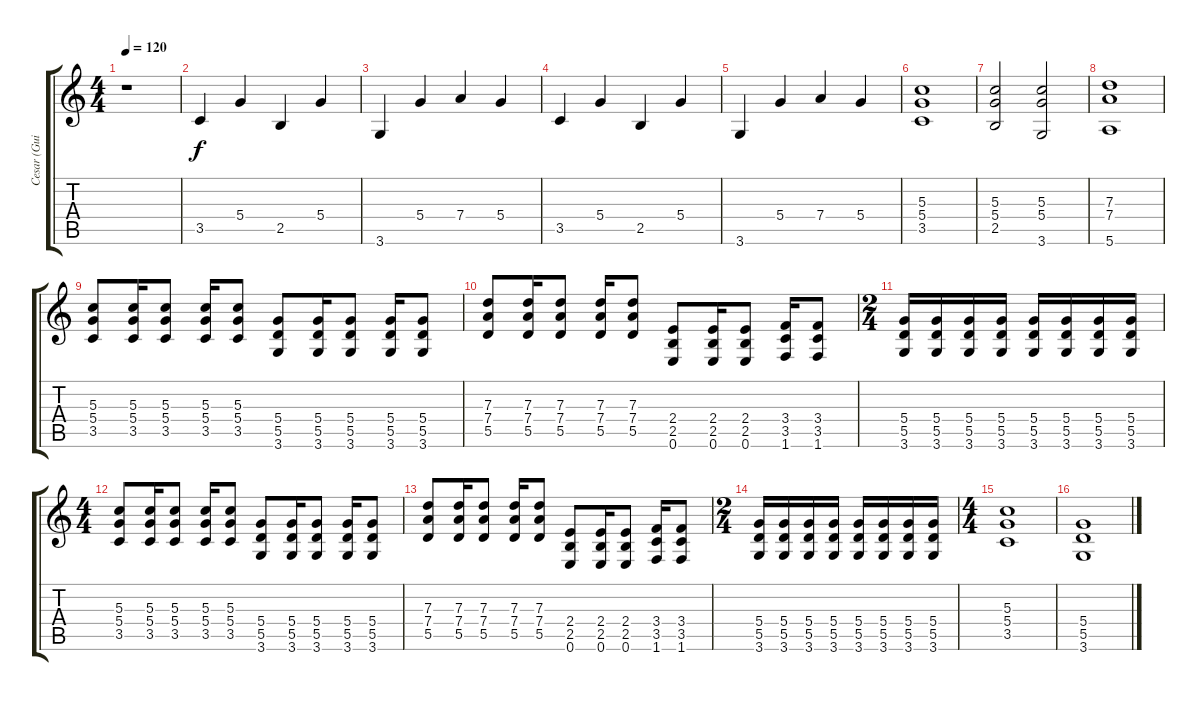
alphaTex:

\track ("Cesar (Guitar I)" "Cesar (Gui") {instrument acousticguitarsteel}
\staff {score tabs}
\tuning (E4 B3 G3 D3 A2 E2) {hide}
\ts (4 4)
\tempo 120
\clef g2
\ks c
r.1{dy f} |
3.5.4{instrument electricguitarclean} 5.4.4 2.5.4 5.4.4 |
3.6.4 5.4.4 7.4.4 5.4.4 |
3.5.4{instrument electricguitarclean} 5.4.4 2.5.4 5.4.4 |
3.6.4 5.4.4 7.4.4 5.4.4 |
(5.3 5.4 3.5).1{instrument distortionguitar} |
(5.3 5.4 2.5).2 (5.3 5.4 3.6).2 |
(7.3 7.4 5.6).1 |
(5.3 5.4 3.5).8 (5.3 5.4 3.5).16 (5.3 5.4 3.5).8 (5.3 5.4 3.5).16 (5.3 5.4 3.5).8 (5.4 5.5 3.6).8 (5.4 5.5 3.6).16 (5.4 5.5 3.6).8 (5.4 5.5 3.6).16 (5.4 5.5 3.6).8 |
(7.3 7.4 5.5).8 (7.3 7.4 5.5).16 (7.3 7.4 5.5).8 (7.3 7.4 5.5).16 (7.3 7.4 5.5).8 (2.4 2.5 0.6).8 (2.4 2.5 0.6).16 (2.4 2.5 0.6).8 (3.4 3.5 1.6).16 (3.4 3.5 1.6).8 |
\ts (2 4)
(5.4 5.5 3.6).16 (5.4 5.5 3.6).16 (5.4 5.5 3.6).16 (5.4 5.5 3.6).16 (5.4 5.5 3.6).16 (5.4 5.5 3.6).16 (5.4 5.5 3.6).16 (5.4 5.5 3.6).16 |
\ts (4 4)
(5.3 5.4 3.5).8 (5.3 5.4 3.5).16 (5.3 5.4 3.5).8 (5.3 5.4 3.5).16 (5.3 5.4 3.5).8 (5.4 5.5 3.6).8 (5.4 5.5 3.6).16 (5.4 5.5 3.6).8 (5.4 5.5 3.6).16 (5.4 5.5 3.6).8 |
(7.3 7.4 5.5).8 (7.3 7.4 5.5).16 (7.3 7.4 5.5).8 (7.3 7.4 5.5).16 (7.3 7.4 5.5).8 (2.4 2.5 0.6).8 (2.4 2.5 0.6).16 (2.4 2.5 0.6).8 (3.4 3.5 1.6).16 (3.4 3.5 1.6).8 |
\ts (2 4)
(5.4 5.5 3.6).16 (5.4 5.5 3.6).16 (5.4 5.5 3.6).16 (5.4 5.5 3.6).16 (5.4 5.5 3.6).16 (5.4 5.5 3.6).16 (5.4 5.5 3.6).16 (5.4 5.5 3.6).16 |
\ts (4 4)
(5.3 5.4 3.5).1{volume 0} |
(5.4 5.5 3.6).1
